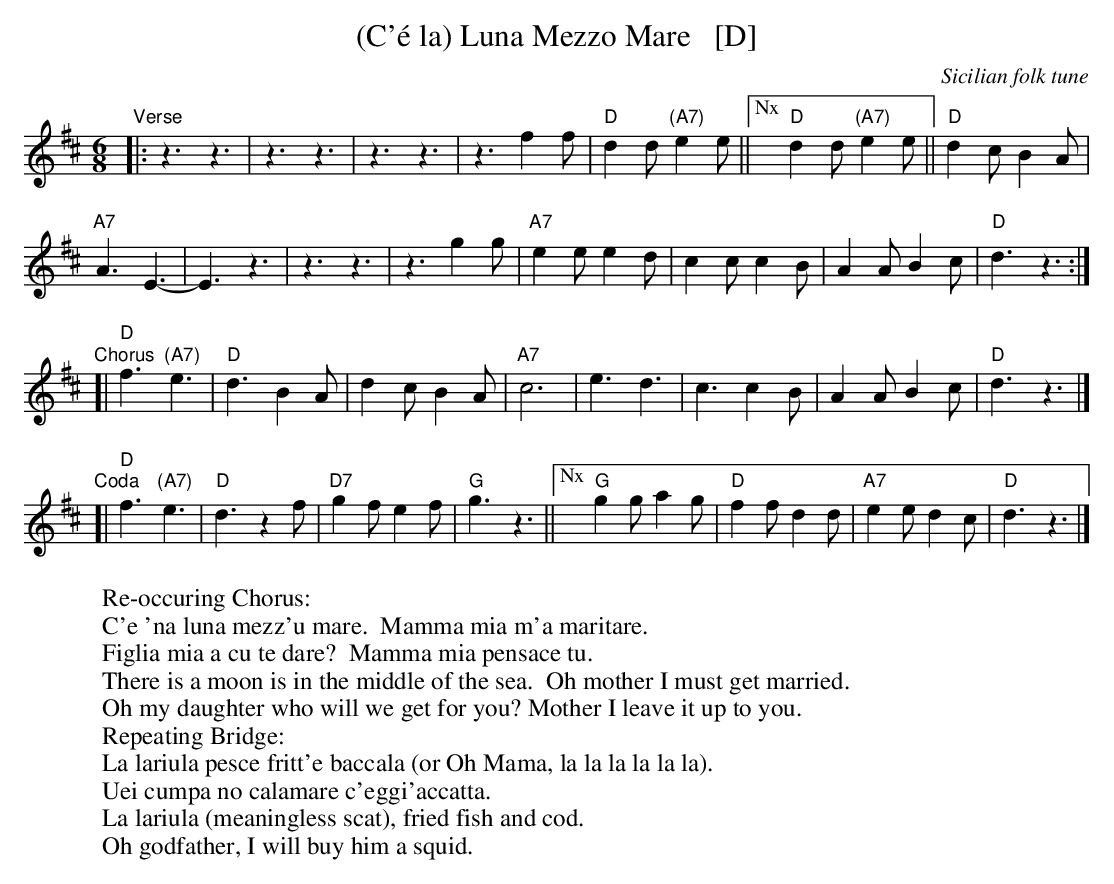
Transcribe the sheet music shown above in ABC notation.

X:1
T: (C'\'e la) Luna Mezzo Mare   [D]
O: Sicilian folk tune
M: 6/8
L: 1/8
K: D
"Verse"|:\
z3 z3 | z3 z3 | z3 z3 | z3 f2f |\
"D"d2d "(A7)"e2e ||["Nx" "D"d2d "(A7)"e2e || "D"d2c B2A |
"A7"A3 E3- | E3 z3 | z3 z3 | z3 g2g |\
"A7"e2e e2d | c2c c2B | A2A B2c | "D"d3 z3 :|
"Chorus" [|\
"D"f3 "(A7)"e3 | "D"d3 B2A | d2c B2A | "A7"c6 |\
e3 d3 | c3 c2B | A2A B2c | "D"d3 z3 |]
"Coda"[|\
"D"f3 "(A7)"e3 | "D"d3 z2f | "D7"g2f e2f | "G"g3 z3 ||\
["Nx" "G"g2g a2g | "D"f2f d2d | "A7"e2e d2c | "D"d3 z3 |]
W:Re-occuring Chorus:
W:     C'e 'na luna mezz'u mare.  Mamma mia m'a maritare.
W:     Figlia mia a cu te dare?  Mamma mia pensace tu.
W:          There is a moon is in the middle of the sea.  Oh mother I must get married.
W:          Oh my daughter who will we get for you? Mother I leave it up to you.
W:Repeating Bridge:
W:     La lariula pesce fritt'e baccala (or Oh Mama, la la la la la la).
W:     Uei cumpa no calamare c'eggi'accatta.
W:          La lariula (meaningless scat), fried fish and cod.
W:          Oh godfather, I will buy him a squid.
